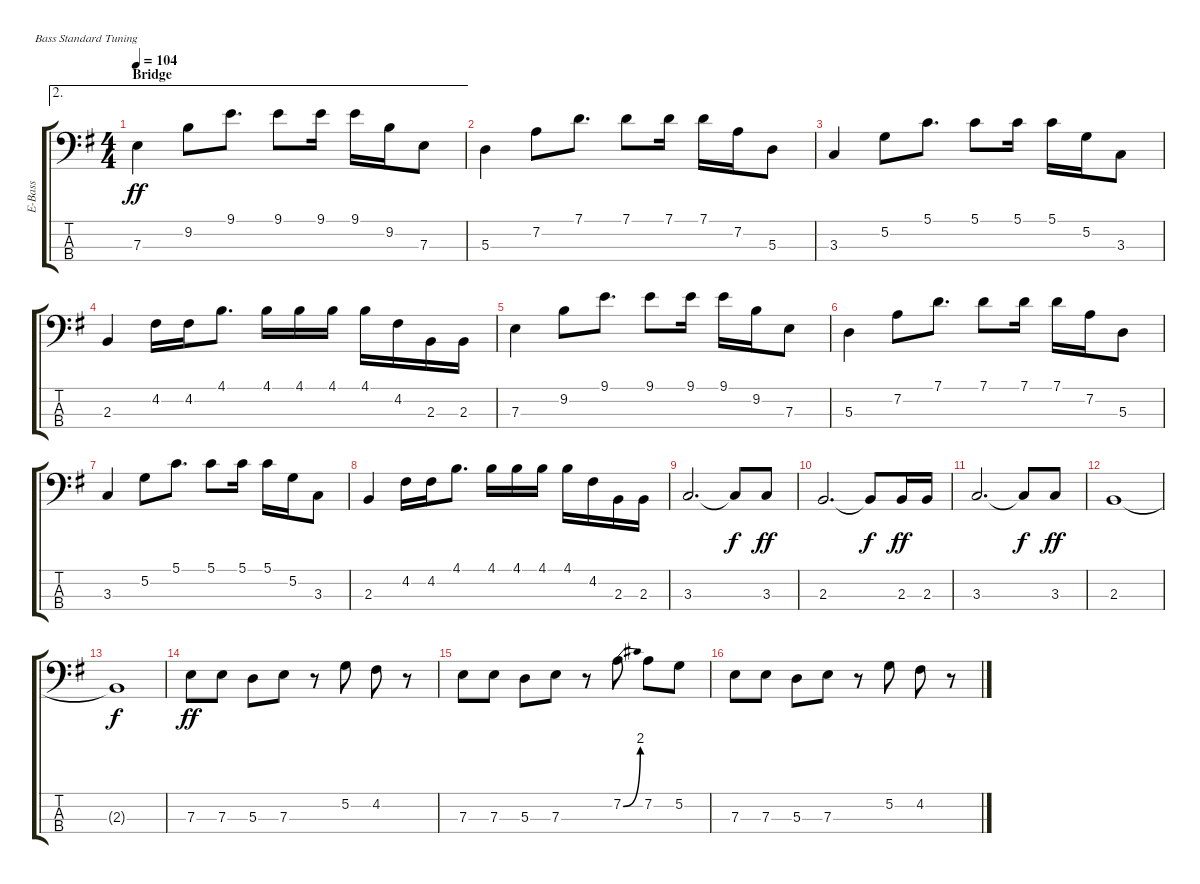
\defaultSystemsLayout 4
\track ("Geezer Butler" "E-Bass") {instrument electricbassfinger}
\staff {score tabs}
\tuning (G2 D2 A1 E1)
\ae 2
\ts (4 4)
\section ("" "Bridge")
\tempo 104
\clef f4
\scale
0.333333
\ks g
7.3.4{dy ff} 9.2.8 9.1.8{d} 9.1.8 9.1.16 9.1.16 9.2.16 7.3.8 |
\scale
0.333333 5.3.4 7.2.8 7.1.8{d} 7.1.8 7.1.16 7.1.16 7.2.16 5.3.8 |
\scale
0.333333 3.3.4 5.2.8 5.1.8{d} 5.1.8 5.1.16 5.1.16 5.2.16 3.3.8 |
\scale
0.333333 2.3.4 4.2.16 4.2.16 4.1.8{d} 4.1.16 4.1.16 4.1.16 4.1.16 4.2.16 2.3.16 2.3.16 |
\scale
0.333333 7.3.4 9.2.8 9.1.8{d} 9.1.8 9.1.16 9.1.16 9.2.16 7.3.8 |
\scale
0.333333 5.3.4 7.2.8 7.1.8{d} 7.1.8 7.1.16 7.1.16 7.2.16 5.3.8 |
\scale
0.333333 3.3.4 5.2.8 5.1.8{d} 5.1.8 5.1.16 5.1.16 5.2.16 3.3.8 |
\scale
0.333333 2.3.4 4.2.16 4.2.16 4.1.8{d} 4.1.16 4.1.16 4.1.16 4.1.16 4.2.16 2.3.16 2.3.16 |
\scale
0.333333 3.3.2{d} 3.3{t}.8{dy f} 3.3.8{dy ff} |
\scale
0.333333 2.3.2{d} 2.3{t}.8{dy f} 2.3.16{dy ff} 2.3.16 |
\scale
0.333333 3.3.2{d} 3.3{t}.8{dy f} 3.3.8{dy ff} |
\scale
0.333333 2.3.1 |
\scale
0.333333 2.3{t}.1{dy f} |
\scale
0.333333 7.3.8{dy ff} 7.3.8 5.3.8 7.3.8 r.8 5.2.8 4.2.8 r.8 |
\scale
0.333333 7.3.8 7.3.8 5.3.8 7.3.8 r.8 7.2{be (bend 0 0 60 8)}.8 7.2.8 5.2.8 |
\scale
0.333333 7.3.8 7.3.8 5.3.8 7.3.8 r.8 5.2.8 4.2.8 r.8
